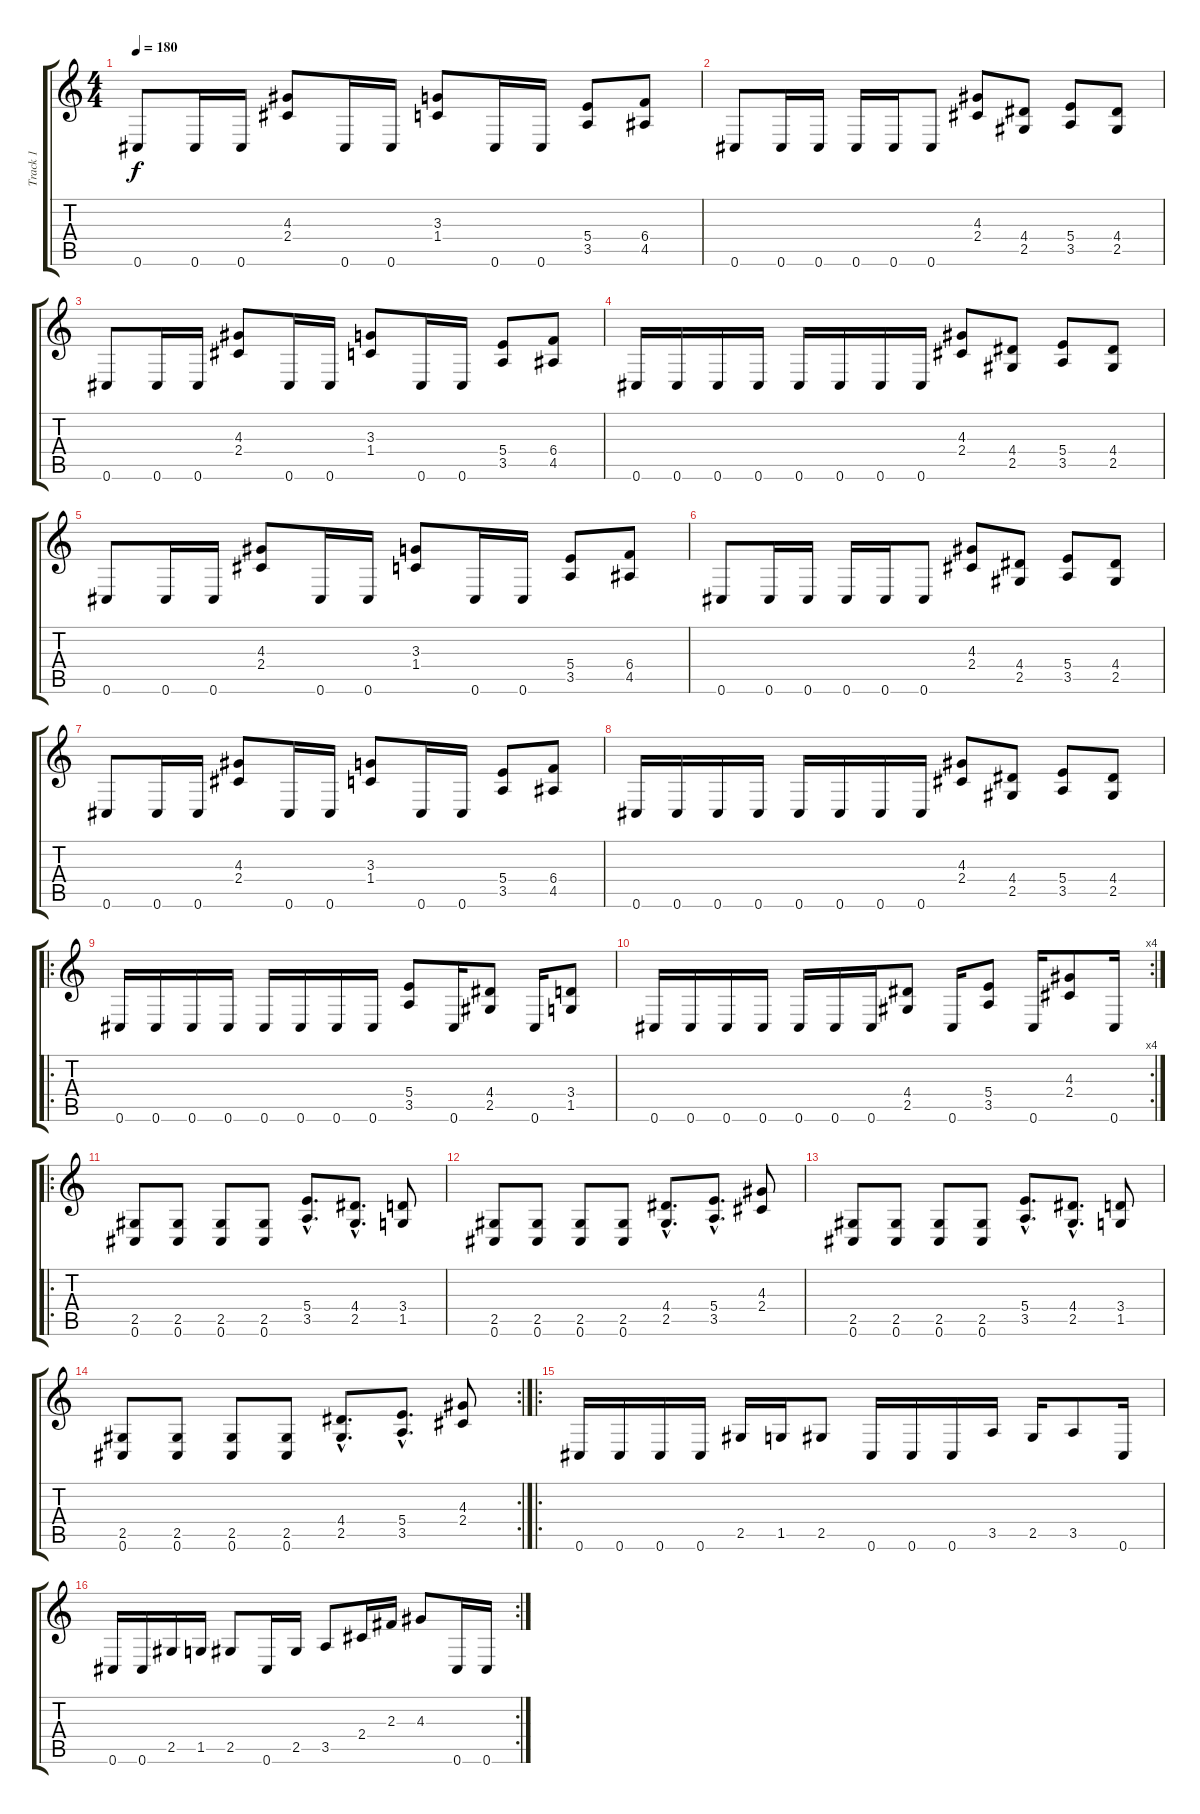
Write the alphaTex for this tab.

\track ("Track 1" "Track 1") {instrument distortionguitar}
\staff {score tabs}
\tuning (Db4 Ab3 E3 B2 Gb2 Db2) {hide}
\ts (4 4)
\tempo 180
\clef g2
\ks c
0.6.8{dy f balance 0 instrument distortionguitar} 0.6.16 0.6.16 (4.3 2.4).8 0.6.16 0.6.16 (3.3 1.4).8 0.6.16 0.6.16 (5.4 3.5).8 (6.4 4.5).8 |
0.6.8 0.6.16 0.6.16 0.6.16 0.6.16 0.6.8 (4.3 2.4).8 (4.4 2.5).8 (5.4 3.5).8 (4.4 2.5).8 |
0.6.8 0.6.16 0.6.16 (4.3 2.4).8 0.6.16 0.6.16 (3.3 1.4).8 0.6.16 0.6.16 (5.4 3.5).8 (6.4 4.5).8 |
0.6.16 0.6.16 0.6.16 0.6.16 0.6.16 0.6.16 0.6.16 0.6.16 (4.3 2.4).8 (4.4 2.5).8 (5.4 3.5).8 (4.4 2.5).8 |
0.6.8{balance 8} 0.6.16 0.6.16 (4.3 2.4).8 0.6.16 0.6.16 (3.3 1.4).8 0.6.16 0.6.16 (5.4 3.5).8 (6.4 4.5).8 |
0.6.8 0.6.16 0.6.16 0.6.16 0.6.16 0.6.8 (4.3 2.4).8 (4.4 2.5).8 (5.4 3.5).8 (4.4 2.5).8 |
0.6.8 0.6.16 0.6.16 (4.3 2.4).8 0.6.16 0.6.16 (3.3 1.4).8 0.6.16 0.6.16 (5.4 3.5).8 (6.4 4.5).8 |
0.6.16 0.6.16 0.6.16 0.6.16 0.6.16 0.6.16 0.6.16 0.6.16 (4.3 2.4).8 (4.4 2.5).8 (5.4 3.5).8 (4.4 2.5).8 |
\ro
0.6.16 0.6.16 0.6.16 0.6.16 0.6.16 0.6.16 0.6.16 0.6.16 (5.4 3.5).8 0.6.16 (4.4 2.5).8 0.6.16 (3.4 1.5).8 |
\rc 4
0.6.16 0.6.16 0.6.16 0.6.16 0.6.16 0.6.16 0.6.16 (4.4 2.5).8 0.6.16 (5.4 3.5).8 0.6.16 (4.3 2.4).8 0.6.16 |
\ro
(2.5 0.6).8 (2.5 0.6).8 (2.5 0.6).8 (2.5 0.6).8 (5.4{hac} 3.5{hac}).8{d} (4.4{hac} 2.5{hac}).8{d} (3.4 1.5).8 |
(2.5 0.6).8 (2.5 0.6).8 (2.5 0.6).8 (2.5 0.6).8 (4.4{hac} 2.5{hac}).8{d} (5.4{hac} 3.5{hac}).8{d} (4.3 2.4).8 |
(2.5 0.6).8 (2.5 0.6).8 (2.5 0.6).8 (2.5 0.6).8 (5.4{hac} 3.5{hac}).8{d} (4.4{hac} 2.5{hac}).8{d} (3.4 1.5).8 |
\rc 2
(2.5 0.6).8 (2.5 0.6).8 (2.5 0.6).8 (2.5 0.6).8 (4.4{hac} 2.5{hac}).8{d} (5.4{hac} 3.5{hac}).8{d} (4.3 2.4).8 |
\ro
0.6.16 0.6.16 0.6.16 0.6.16 2.5.16 1.5.16 2.5.8 0.6.16 0.6.16 0.6.16 3.5.16 2.5.16 3.5.8 0.6.16 |
\rc 2
0.6.16 0.6.16 2.5.16 1.5.16 2.5.8 0.6.16 2.5.16 3.5.8 2.4.16 2.3.16 4.3.8 0.6.16 0.6.16
